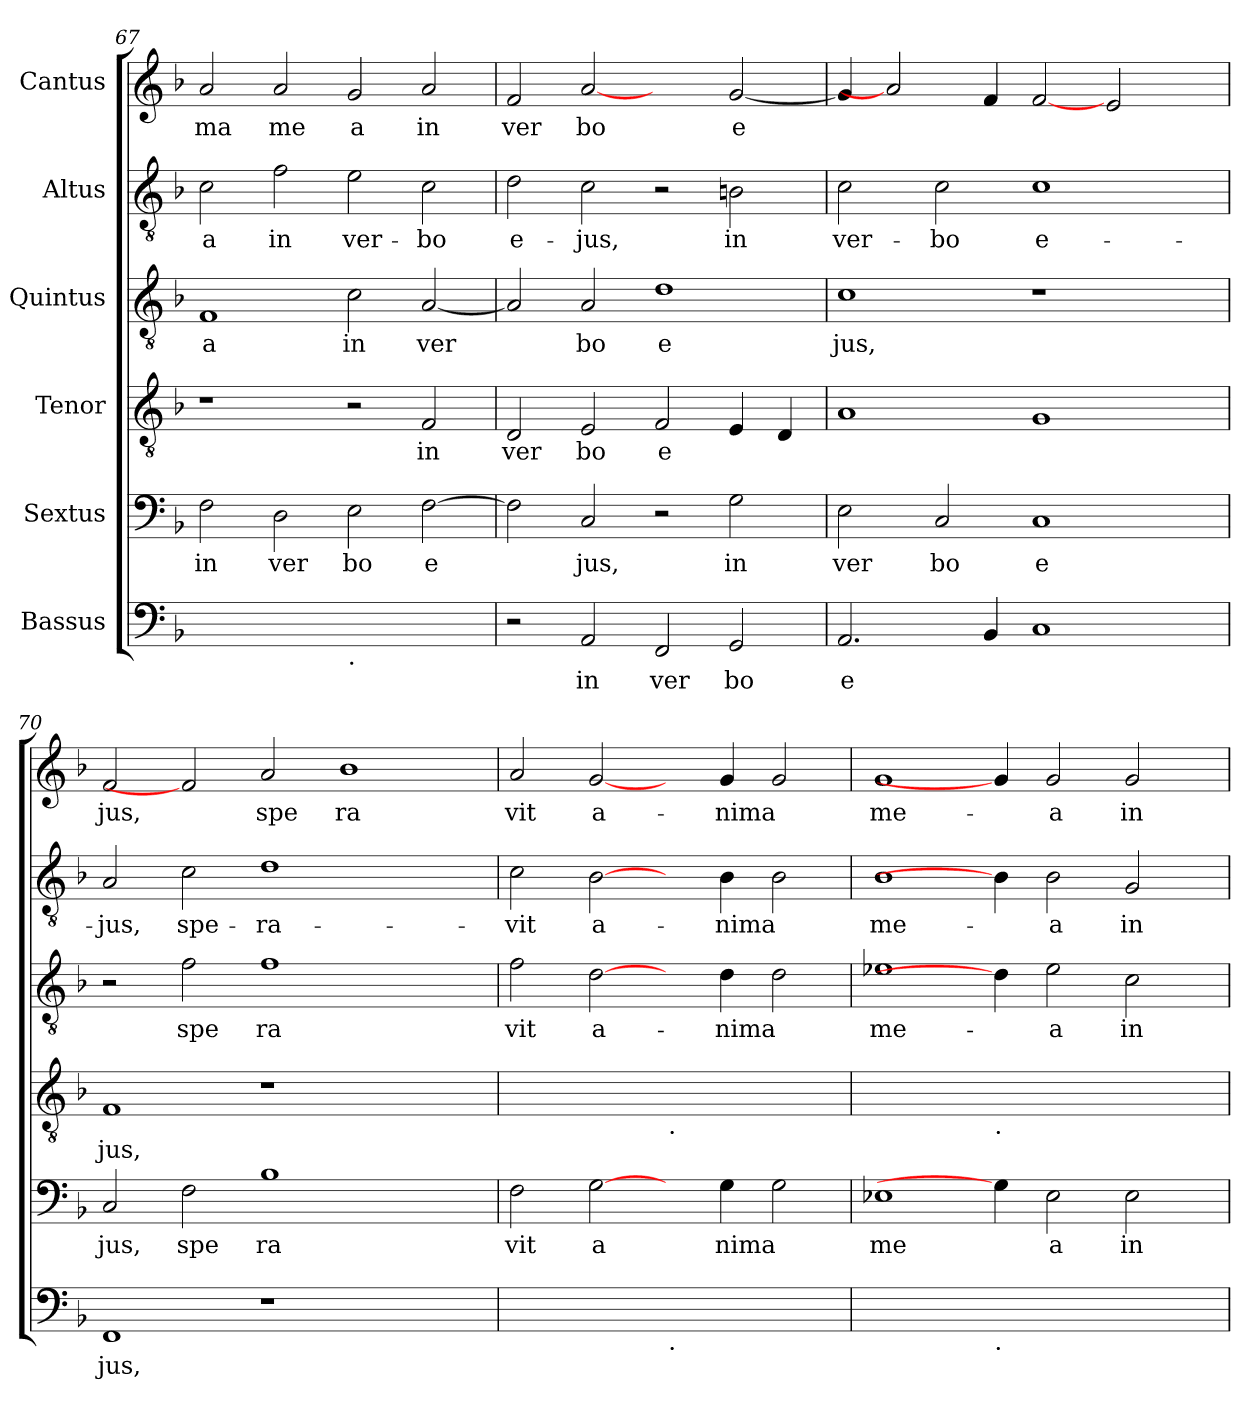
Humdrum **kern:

**kern	**text	**kern	**text	**kern	**text	**kern	**text	**kern	**text	**kern	**text
*part6	*part6	*part5	*part5	*part4	*part4	*part3	*part3	*part2	*part2	*part1	*part1
*staff6	*staff6	*staff5	*staff5	*staff4	*staff4	*staff3	*staff3	*staff2	*staff2	*staff1	*staff1
*I"Bassus	*	*I"Sextus	*	*I"Tenor	*	*I"Quintus	*	*I"Altus	*	*I"Cantus	*
*clefF4	*	*clefF4	*	*clefGv2	*	*clefGv2	*	*clefGv2	*	*clefG2	*
*k[b-]	*	*k[b-]	*	*k[b-]	*	*k[b-]	*	*k[b-]	*	*k[b-]	*
*F:	*	*F:	*	*F:	*	*F:	*	*F:	*	*F:	*
=67	=67	=67	=67	=67	=67	=67	=67	=67	=67	=67	=67
!	!	!	!LO:LY:b	!	!	!	!LO:LY:b	!	!LO:LY:b	!	!LO:LY:b
1ryy	.	2F\	in	1r	.	1F	a	2c\	-a	2a/	ma
!	!	!	!LO:LY:b	!	!	!	!	!	!LO:LY:b	!	!LO:LY:b
.	.	2D\	ver	.	.	.	.	2f\	in	2a/	me
!LO:TX:b:t=.	!	!	!	!	!	!	!	!	!	!	!
!	!	!	!LO:LY:b	!	!	!	!LO:LY:b	!	!LO:LY:b	!	!LO:LY:b
1ryy	.	2E\	bo	2r	.	2c\	in	2e\	ver-	2g/	a
!	!	!	!LO:LY:b	!	!LO:LY:b	!	!LO:LY:b	!	!LO:LY:b	!	!LO:LY:b
.	.	[>2F\	e	2F/	in	[<2A/	ver	2c\	-bo	2a/	in
=68	=68	=68	=68	=68	=68	=68	=68	=68	=68	=68	=68
!	!	!	!	!	!LO:LY:b	!	!	!	!LO:LY:b	!	!LO:LY:b
2r	.	2F\]	.	2D/	ver	2A/]	.	2d\	e-	2f/	ver
!	!LO:LY:b	!	!LO:LY:b	!	!LO:LY:b	!	!LO:LY:b	!	!LO:LY:b	!	!LO:LY:b
2AA/	in	2C/	jus,	2E/	bo	2A/	bo	2c\	-jus,	[2a	bo
!	!LO:LY:b	!	!	!	!LO:LY:b	!	!LO:LY:b	!	!	!	!
2FF/	ver	2r	.	2F/	e	1d	e	2r	.	2ryy	.
!	!LO:LY:b	!	!LO:LY:b	!	!	!	!	!	!LO:LY:b	!	!LO:LY:b
2GG/	bo	2G\	in	4E/	.	.	.	2Bn\	in	[<2g/	e
.	.	.	.	4D/	.	.	.	.	.	.	.
=69	=69	=69	=69	=69	=69	=69	=69	=69	=69	=69	=69
!	!LO:LY:b	!	!LO:LY:b	!	!	!	!LO:LY:b	!	!LO:LY:b	!	!
2.AA/	e	2E\	ver	1A	.	1c	jus,	2c\	ver-	4g/]	.
.	.	.	.	.	.	.	.	.	.	2a]	.
!	!	!	!LO:LY:b	!	!	!	!	!	!LO:LY:b	!	!
.	.	2C/	bo	.	.	.	.	2c\	-bo	.	.
4BB-/	.	.	.	.	.	.	.	.	.	4f/	.
!	!	!	!LO:LY:b	!	!	!	!	!	!LO:LY:b	!	!
1C	.	1C	e	1G	.	1r	.	1c	e-	[2f	.
.	.	.	.	.	.	.	.	.	.	2e/	.
4ryy	.	4ryy	.	4ryy	.	4ryy	.	4ryy	.	4ryy	.
=70	=70	=70	=70	=70	=70	=70	=70	=70	=70	=70	=70
!	!LO:LY:b	!	!LO:LY:b	!	!LO:LY:b	!	!	!	!LO:LY:b	!	!LO:LY:b
1FF	jus,	2C/	jus,	1F	jus,	2r	.	2A/	-jus,	2f/	jus,
!	!	!	!LO:LY:b	!	!	!	!LO:LY:b	!	!LO:LY:b	!	!
.	.	2F\	spe	.	.	2f\	spe	2c\	spe-	2f]	.
!	!	!	!LO:LY:b	!	!	!	!LO:LY:b	!	!LO:LY:b	!	!LO:LY:b
1r	.	1B-	ra	1r	.	1f	ra	1d	-ra-	2a/	spe
!	!	!	!	!	!	!	!	!	!	!	!LO:LY:b
.	.	.	.	.	.	.	.	.	.	1b-	ra
2ryy	.	2ryy	.	2ryy	.	2ryy	.	2ryy	.	.	.
!!LO:PB:g=z
=71	=71	=71	=71	=71	=71	=71	=71	=71	=71	=71	=71
!	!	!	!LO:LY:b	!	!	!	!LO:LY:b	!	!LO:LY:b	!	!LO:LY:b
1ryy	.	2F\	vit	1ryy	.	2f\	vit	2c\	-vit	2a/	vit
!	!	!	!LO:LY:b	!	!	!	!LO:LY:b	!	!LO:LY:b	!	!LO:LY:b
.	.	[2G\	a	.	.	[2d\	a-	[2B-\	a-	[2g/	a-
!	!	!	!	!LO:TX:b:t=.	!	!	!	!	!	!	!
!LO:TX:b:t=.	!	!	!	!	!	!	!	!	!	!	!
1ryy	.	4ryy	.	1ryy	.	4ryy	.	4ryy	.	4ryy	.
!	!	!	!LO:LY:b	!	!	!	!LO:LY:b	!	!LO:LY:b	!	!LO:LY:b
.	.	4G\	nima	.	.	4d\	-nima	4B-\	-nima	4g/	-nima
.	.	2G\	.	.	.	2d\	.	2B-\	.	2g/	.
=72	=72	=72	=72	=72	=72	=72	=72	=72	=72	=72	=72
!	!	!	!LO:LY:b	!	!	!	!LO:LY:b	!	!LO:LY:b	!	!LO:LY:b
1ryy	.	1E-X	me	1ryy	.	1e-X	me-	1B-	me-	1g	me-
!	!	!	!	!LO:TX:b:t=.	!	!	!	!	!	!	!
!LO:TX:b:t=.	!	!	!	!	!	!	!	!	!	!	!
1ryy	.	4G\]	.	1ryy	.	4d\]	.	4B-\]	.	4g/]	.
!	!	!	!LO:LY:b	!	!	!	!LO:LY:b	!	!LO:LY:b	!	!LO:LY:b
.	.	2E-\	a	.	.	2e-\	-a	2B-\	-a	2g/	-a
!	!	!	!LO:LY:b	!	!	!	!LO:LY:b	!	!LO:LY:b	!	!LO:LY:b
.	.	2E-\	in	.	.	2c\	in	2G/	in	2g/	in
4ryy	.	.	.	4ryy	.	.	.	.	.	.	.
=	=	=	=	=	=	=	=	=	=	=	=
*-	*-	*-	*-	*-	*-	*-	*-	*-	*-	*-	*-
